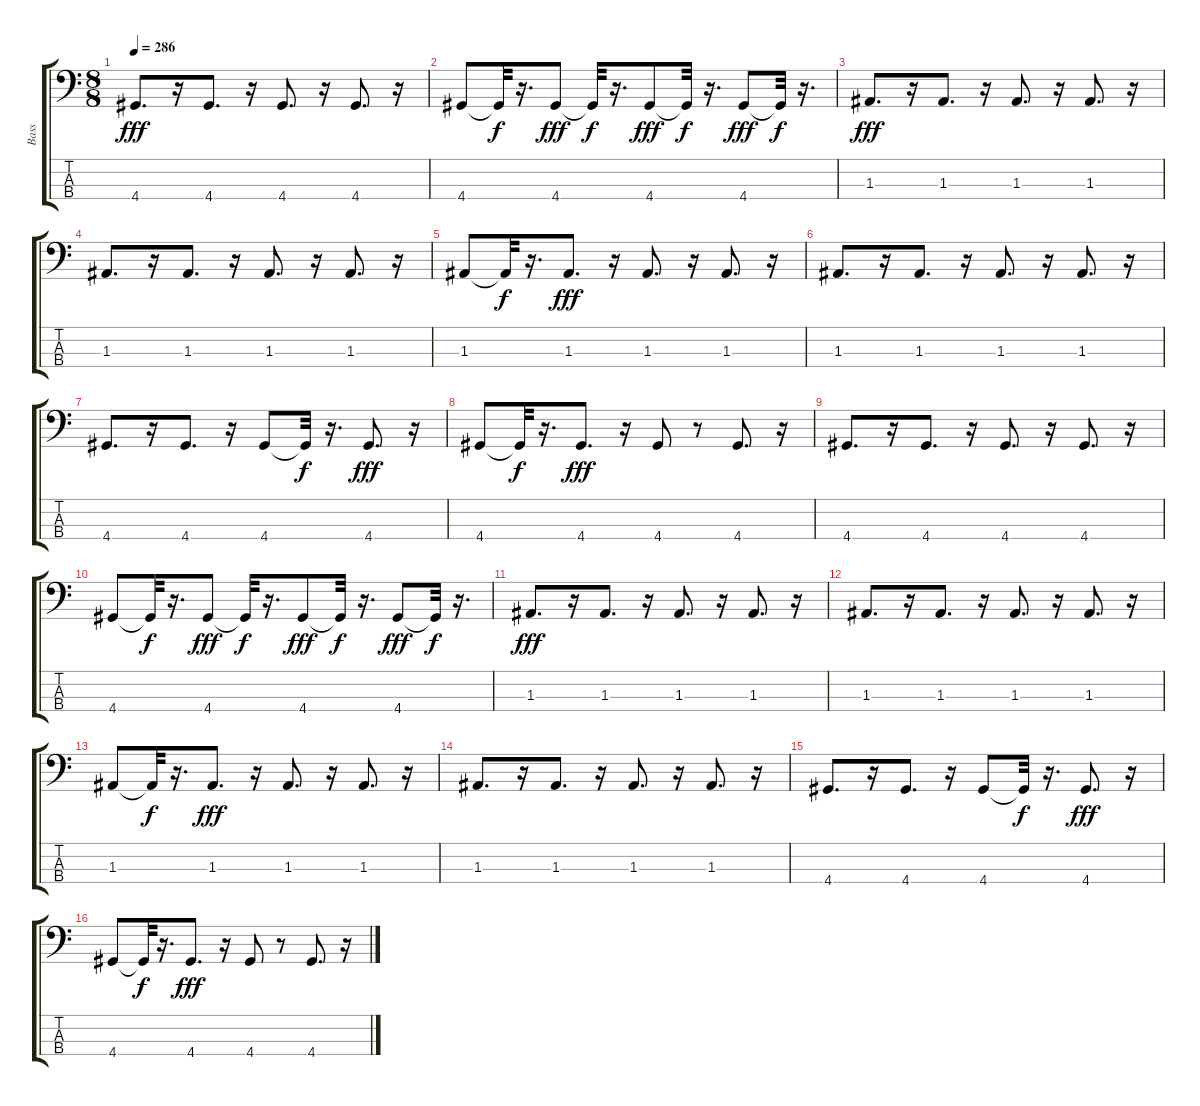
\track ("Bass" "Bass") {instrument electricbassfinger}
\staff {score tabs}
\tuning (G2 D2 A1 E1) {hide}
\ts (8 8)
\tempo 286
\clef f4
\ks c
4.4.8{d dy fff} r.16 4.4.8{d} r.16 4.4.8{d} r.16 4.4.8{d} r.16 |
4.4.8 4.4{t}.32{dy f} r.16{d} 4.4.8{dy fff} 4.4{t}.32{dy f} r.16{d} 4.4.8{dy fff} 4.4{t}.32{dy f} r.16{d} 4.4.8{dy fff} 4.4{t}.32{dy f} r.16{d} |
1.3.8{d dy fff} r.16 1.3.8{d} r.16 1.3.8{d} r.16 1.3.8{d} r.16 |
1.3.8{d} r.16 1.3.8{d} r.16 1.3.8{d} r.16 1.3.8{d} r.16 |
1.3.8 1.3{t}.32{dy f} r.16{d} 1.3.8{d dy fff} r.16 1.3.8{d} r.16 1.3.8{d} r.16 |
1.3.8{d} r.16 1.3.8{d} r.16 1.3.8{d} r.16 1.3.8{d} r.16 |
4.4.8{d} r.16 4.4.8{d} r.16 4.4.8 4.4{t}.32{dy f} r.16{d} 4.4.8{d dy fff} r.16 |
4.4.8 4.4{t}.32{dy f} r.16{d} 4.4.8{d dy fff} r.16 4.4.8 r.8 4.4.8{d} r.16 |
4.4.8{d} r.16 4.4.8{d} r.16 4.4.8{d} r.16 4.4.8{d} r.16 |
4.4.8 4.4{t}.32{dy f} r.16{d} 4.4.8{dy fff} 4.4{t}.32{dy f} r.16{d} 4.4.8{dy fff} 4.4{t}.32{dy f} r.16{d} 4.4.8{dy fff} 4.4{t}.32{dy f} r.16{d} |
1.3.8{d dy fff} r.16 1.3.8{d} r.16 1.3.8{d} r.16 1.3.8{d} r.16 |
1.3.8{d} r.16 1.3.8{d} r.16 1.3.8{d} r.16 1.3.8{d} r.16 |
1.3.8 1.3{t}.32{dy f} r.16{d} 1.3.8{d dy fff} r.16 1.3.8{d} r.16 1.3.8{d} r.16 |
1.3.8{d} r.16 1.3.8{d} r.16 1.3.8{d} r.16 1.3.8{d} r.16 |
4.4.8{d} r.16 4.4.8{d} r.16 4.4.8 4.4{t}.32{dy f} r.16{d} 4.4.8{d dy fff} r.16 |
4.4.8 4.4{t}.32{dy f} r.16{d} 4.4.8{d dy fff} r.16 4.4.8 r.8 4.4.8{d} r.16
